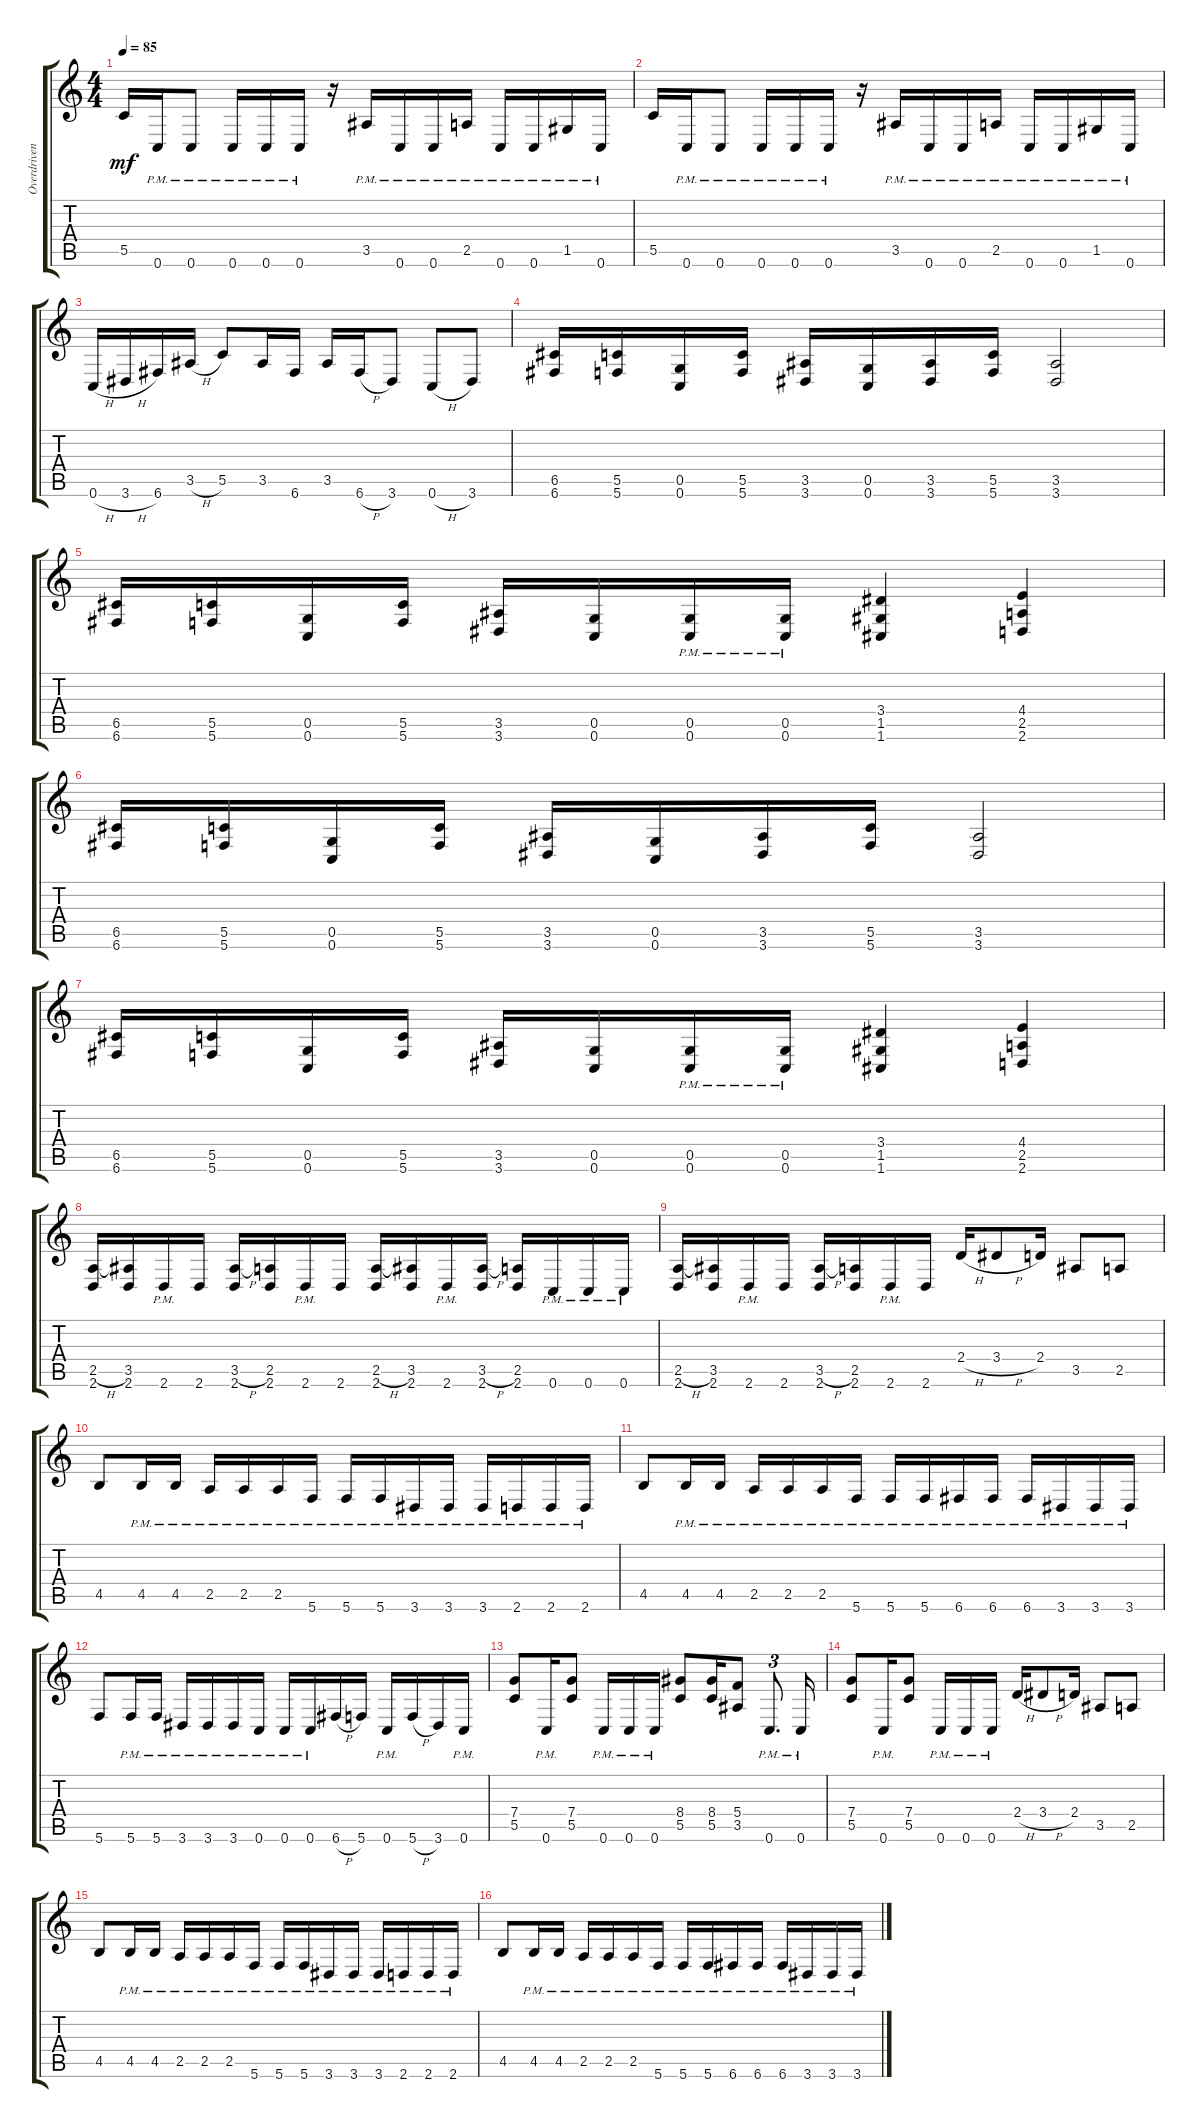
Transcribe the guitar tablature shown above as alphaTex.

\track ("Overdriven Guitar" "Overdriven") {instrument distortionguitar}
\staff {score tabs}
\tuning (D4 A3 F3 C3 G2 C2) {hide}
\ts (4 4)
\tempo 85
\clef g2
\ks c
5.5.16{dy mf} 0.6{pm}.16 0.6{pm}.8 0.6{pm}.16 0.6{pm}.16 0.6{pm}.16 r.16 3.5{pm}.16 0.6{pm}.16 0.6{pm}.16 2.5{pm}.16 0.6{pm}.16 0.6{pm}.16 1.5{pm}.16 0.6{pm}.16 |
5.5.16 0.6{pm}.16 0.6{pm}.8 0.6{pm}.16 0.6{pm}.16 0.6{pm}.16 r.16 3.5{pm}.16 0.6{pm}.16 0.6{pm}.16 2.5{pm}.16 0.6{pm}.16 0.6{pm}.16 1.5{pm}.16 0.6{pm}.16 |
0.6{h}.16 3.6{h}.16 6.6.16 3.5{h}.16 5.5.8 3.5.16 6.6.16 3.5.16 6.6{h}.16 3.6.8 0.6{h}.8 3.6.8 |
(6.5 6.6).16 (5.5 5.6).16 (0.5 0.6).16 (5.5 5.6).16 (3.5 3.6).16 (0.5 0.6).16 (3.5 3.6).16 (5.5 5.6).16 (3.5 3.6).2 |
(6.5 6.6).16 (5.5 5.6).16 (0.5 0.6).16 (5.5 5.6).16 (3.5 3.6).16 (0.5 0.6).16 (0.5{pm} 0.6{pm}).16 (0.5{pm} 0.6{pm}).16 (3.4 1.5 1.6).4 (4.4 2.5 2.6).4 |
(6.5 6.6).16 (5.5 5.6).16 (0.5 0.6).16 (5.5 5.6).16 (3.5 3.6).16 (0.5 0.6).16 (3.5 3.6).16 (5.5 5.6).16 (3.5 3.6).2 |
(6.5 6.6).16 (5.5 5.6).16 (0.5 0.6).16 (5.5 5.6).16 (3.5 3.6).16 (0.5 0.6).16 (0.5{pm} 0.6{pm}).16 (0.5{pm} 0.6{pm}).16 (3.4 1.5 1.6).4 (4.4 2.5 2.6).4 |
(2.5{h} 2.6).16 (3.5 2.6).16 2.6{pm}.16 2.6.16 (3.5{h} 2.6).16 (2.5 2.6).16 2.6{pm}.16 2.6.16 (2.5{h} 2.6).16 (3.5 2.6).16 2.6{pm}.16 (3.5{h} 2.6).16 (2.5 2.6).16 0.6{pm}.16 0.6{pm}.16 0.6{pm}.16 |
(2.5{h} 2.6).16 (3.5 2.6).16 2.6{pm}.16 2.6.16 (3.5{h} 2.6).16 (2.5 2.6).16 2.6{pm}.16 2.6.16 2.4{h}.16 3.4{h}.8 2.4.16 3.5.8 2.5.8 |
4.5.8 4.5{pm}.16 4.5{pm}.16 2.5{pm}.16 2.5{pm}.16 2.5{pm}.16 5.6{pm}.16 5.6{pm}.16 5.6{pm}.16 3.6{pm}.16 3.6{pm}.16 3.6{pm}.16 2.6{pm}.16 2.6{pm}.16 2.6{pm}.16 |
4.5.8 4.5{pm}.16 4.5{pm}.16 2.5{pm}.16 2.5{pm}.16 2.5{pm}.16 5.6{pm}.16 5.6{pm}.16 5.6{pm}.16 6.6{pm}.16 6.6{pm}.16 6.6{pm}.16 3.6{pm}.16 3.6{pm}.16 3.6{pm}.16 |
5.6.8 5.6{pm}.16 5.6{pm}.16 3.6{pm}.16 3.6{pm}.16 3.6{pm}.16 0.6{pm}.16 0.6{pm}.16 0.6{pm}.16 6.6{h}.16 5.6.16 0.6{pm}.16 5.6{h}.16 3.6.16 0.6{pm}.16 |
(7.4 5.5).8 0.6{pm}.16 (7.4 5.5).8 0.6{pm}.16 0.6{pm}.16 0.6{pm}.16 (8.4 5.5).8 (8.4 5.5).16 (5.4 3.5).8 0.6{pm}.8{d tu (3 2)} 0.6{pm}.16 |
(7.4 5.5).8 0.6{pm}.16 (7.4 5.5).8 0.6{pm}.16 0.6{pm}.16 0.6{pm}.16 2.4{h}.16 3.4{h}.8 2.4.16 3.5.8 2.5.8 |
4.5.8 4.5{pm}.16 4.5{pm}.16 2.5{pm}.16 2.5{pm}.16 2.5{pm}.16 5.6{pm}.16 5.6{pm}.16 5.6{pm}.16 3.6{pm}.16 3.6{pm}.16 3.6{pm}.16 2.6{pm}.16 2.6{pm}.16 2.6{pm}.16 |
4.5.8 4.5{pm}.16 4.5{pm}.16 2.5{pm}.16 2.5{pm}.16 2.5{pm}.16 5.6{pm}.16 5.6{pm}.16 5.6{pm}.16 6.6{pm}.16 6.6{pm}.16 6.6{pm}.16 3.6{pm}.16 3.6{pm}.16 3.6{pm}.16
